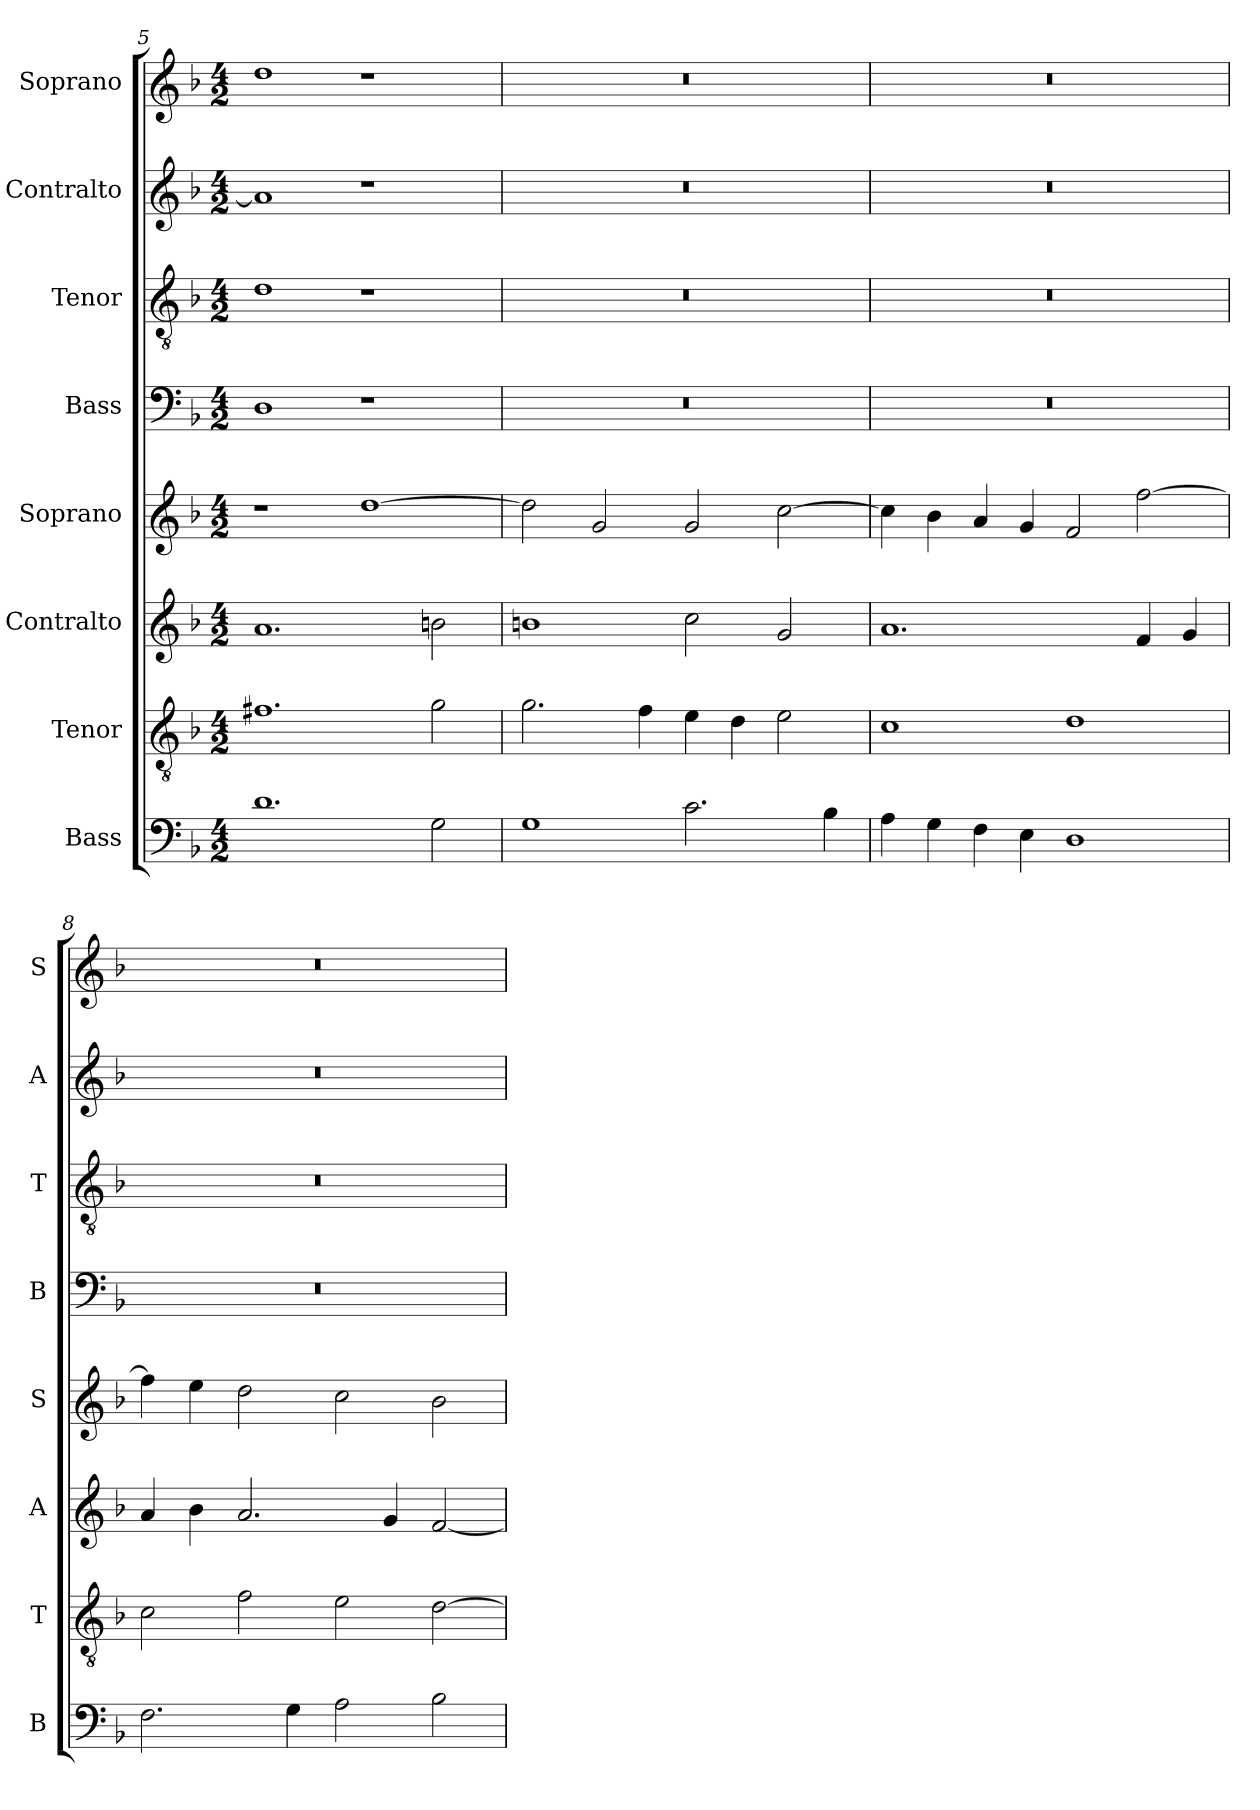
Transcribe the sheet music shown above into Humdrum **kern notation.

**kern	**kern	**kern	**kern	**kern	**kern	**kern	**kern
*part8	*part7	*part6	*part5	*part4	*part3	*part2	*part1
*staff8	*staff7	*staff6	*staff5	*staff4	*staff3	*staff2	*staff1
*I"Bass	*I"Tenor	*I"Contralto	*I"Soprano	*I"Bass	*I"Tenor	*I"Contralto	*I"Soprano
*I'B	*I'T	*I'A	*I'S	*I'B	*I'T	*I'A	*I'S
*clefF4	*clefGv2	*clefG2	*clefG2	*clefF4	*clefGv2	*clefG2	*clefG2
*k[b-]	*k[b-]	*k[b-]	*k[b-]	*k[b-]	*k[b-]	*k[b-]	*k[b-]
*G:dor	*G:dor	*G:dor	*G:dor	*G:dor	*G:dor	*G:dor	*G:dor
*M4/2	*M4/2	*M4/2	*M4/2	*M4/2	*M4/2	*M4/2	*M4/2
=5	=5	=5	=5	=5	=5	=5	=5
1.d	1.f#X	1.a	1r	1D	1d	1a]	1dd
.	.	.	[1dd	1r	1r	1r	1r
2G	2g	2bn	.	.	.	.	.
=6	=6	=6	=6	=6	=6	=6	=6
1G	2.g	1bn	2dd]	0r	0r	0r	0r
.	.	.	2g	.	.	.	.
.	4f	.	.	.	.	.	.
2.c	4e	2cc	2g	.	.	.	.
.	4d	.	.	.	.	.	.
.	2e	2g	[2cc	.	.	.	.
4B-	.	.	.	.	.	.	.
=7	=7	=7	=7	=7	=7	=7	=7
4A	1c	1.a	4cc]	0r	0r	0r	0r
4G	.	.	4b-	.	.	.	.
4F	.	.	4a	.	.	.	.
4E	.	.	4g	.	.	.	.
1D	1d	.	2f	.	.	.	.
.	.	4f	[2ff	.	.	.	.
.	.	4g	.	.	.	.	.
=8	=8	=8	=8	=8	=8	=8	=8
2.F	2c	4a	4ff]	0r	0r	0r	0r
.	.	4b-	4ee	.	.	.	.
.	2f	2.a	2dd	.	.	.	.
4G	.	.	.	.	.	.	.
2A	2e	.	2cc	.	.	.	.
.	.	4g	.	.	.	.	.
2B-	[2d	[2f	2b-	.	.	.	.
=	=	=	=	=	=	=	=
*-	*-	*-	*-	*-	*-	*-	*-
